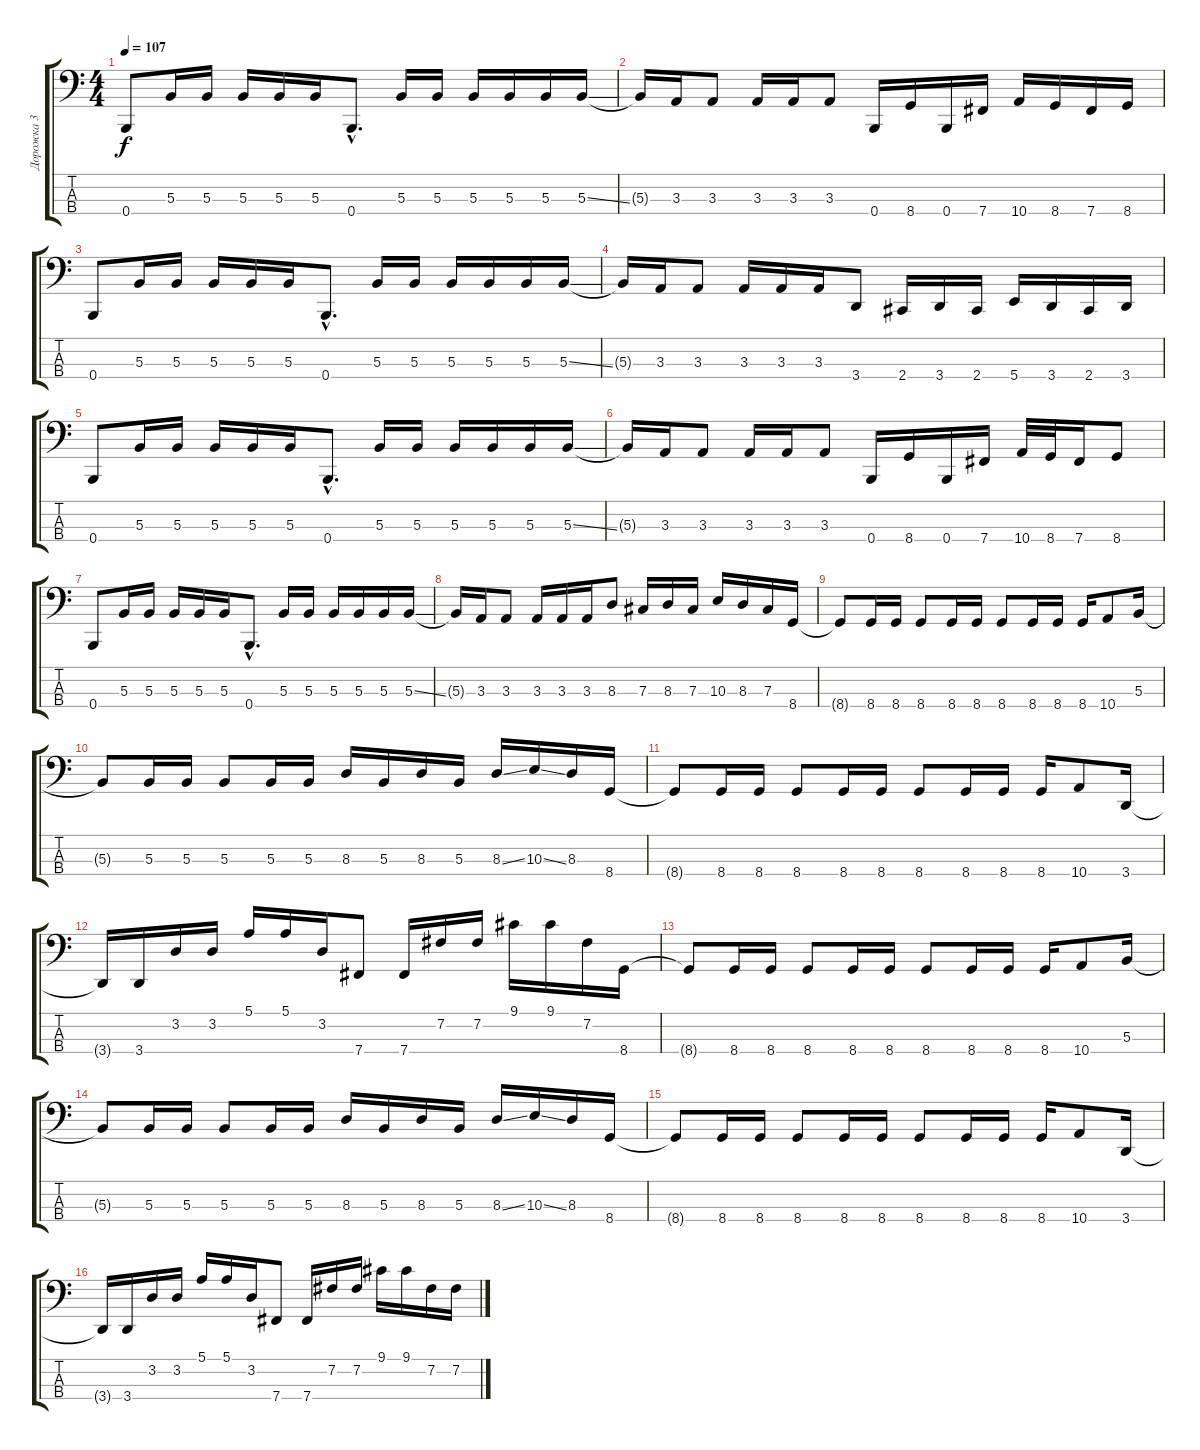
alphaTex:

\track ("Дорожка 3" "Дорожка 3") {instrument electricbasspick}
\staff {score tabs}
\tuning (E2 B1 Gb1 B0) {hide}
\ts (4 4)
\tempo 107
\clef f4
\ks c
0.4{t}.8{dy f} 5.3.16 5.3.16 5.3.16 5.3.16 5.3.16 0.4{hac}.8{d} 5.3.16 5.3.16 5.3.16 5.3.16 5.3.16 5.3{ss}.16 |
5.3{t}.16 3.3.16 3.3.8 3.3.16 3.3.16 3.3.8 0.4.16 8.4.16 0.4.16 7.4.16 10.4.16 8.4.16 7.4.16 8.4.16 |
0.4.8 5.3.16 5.3.16 5.3.16 5.3.16 5.3.16 0.4{hac}.8{d} 5.3.16 5.3.16 5.3.16 5.3.16 5.3.16 5.3{ss}.16 |
5.3{t}.16 3.3.16 3.3.8 3.3.16 3.3.16 3.3.16 3.4.8 2.4.16 3.4.16 2.4.16 5.4.16 3.4.16 2.4.16 3.4.16 |
0.4.8 5.3.16 5.3.16 5.3.16 5.3.16 5.3.16 0.4{hac}.8{d} 5.3.16 5.3.16 5.3.16 5.3.16 5.3.16 5.3{ss}.16 |
5.3{t}.16 3.3.16 3.3.8 3.3.16 3.3.16 3.3.8 0.4.16 8.4.16 0.4.16 7.4.16 10.4.32 8.4.32 7.4.16 8.4.8 |
0.4.8 5.3.16 5.3.16 5.3.16 5.3.16 5.3.16 0.4{hac}.8{d} 5.3.16 5.3.16 5.3.16 5.3.16 5.3.16 5.3{ss}.16 |
5.3{t}.16 3.3.16 3.3.8 3.3.16 3.3.16 3.3.16 8.3.8 7.3.16 8.3.16 7.3.16 10.3.16 8.3.16 7.3.16 8.4.16 |
8.4{t}.8 8.4.16 8.4.16 8.4.8 8.4.16 8.4.16 8.4.8 8.4.16 8.4.16 8.4.16 10.4.8 5.3.16 |
5.3{t}.8 5.3.16 5.3.16 5.3.8 5.3.16 5.3.16 8.3.16 5.3.16 8.3.16 5.3.16 8.3{ss}.16 10.3{ss}.16 8.3.16 8.4.16 |
8.4{t}.8 8.4.16 8.4.16 8.4.8 8.4.16 8.4.16 8.4.8 8.4.16 8.4.16 8.4.16 10.4.8 3.4.16 |
3.4{t}.16 3.4.16 3.2.16 3.2.16 5.1.16 5.1.16 3.2.16 7.4.8 7.4.16 7.2.16 7.2.16 9.1.16 9.1.16 7.2.16 8.4.16 |
8.4{t}.8 8.4.16 8.4.16 8.4.8 8.4.16 8.4.16 8.4.8 8.4.16 8.4.16 8.4.16 10.4.8 5.3.16 |
5.3{t}.8 5.3.16 5.3.16 5.3.8 5.3.16 5.3.16 8.3.16 5.3.16 8.3.16 5.3.16 8.3{ss}.16 10.3{ss}.16 8.3.16 8.4.16 |
8.4{t}.8 8.4.16 8.4.16 8.4.8 8.4.16 8.4.16 8.4.8 8.4.16 8.4.16 8.4.16 10.4.8 3.4.16 |
3.4{t}.16 3.4.16 3.2.16 3.2.16 5.1.16 5.1.16 3.2.16 7.4.8 7.4.16 7.2.16 7.2.16 9.1.16 9.1.16 7.2.16 7.2.16
